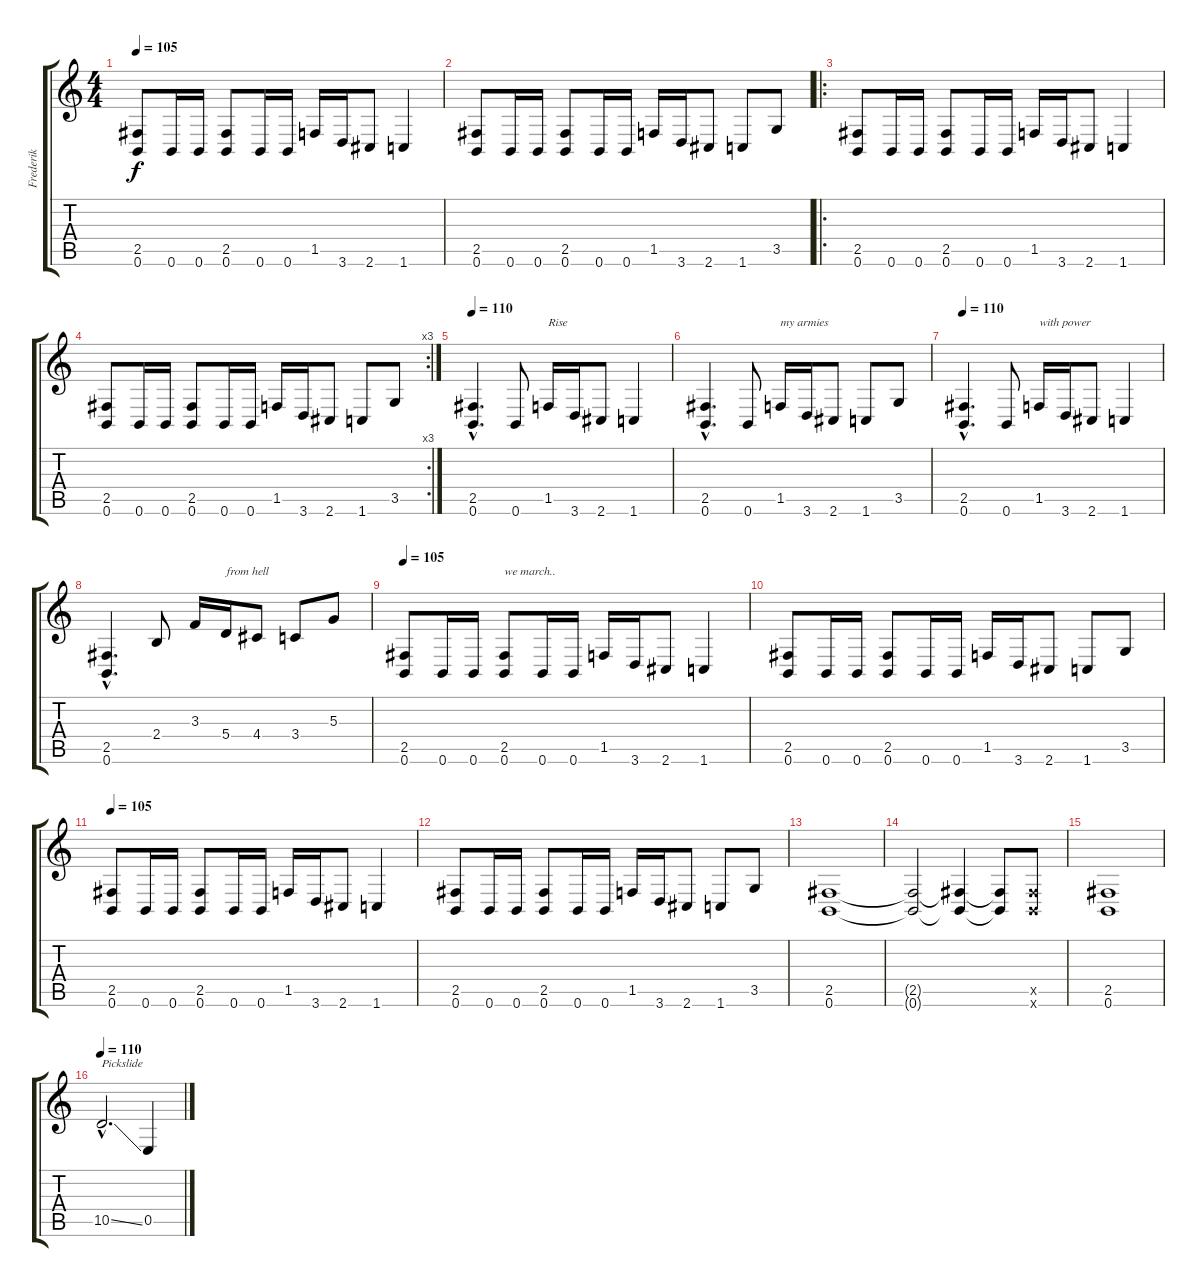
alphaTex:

\track ("Frederik" "Frederik") {instrument distortionguitar}
\staff {score tabs}
\tuning (B3 Gb3 D3 A2 E2 B1) {hide}
\ts (4 4)
\tempo 105
\clef g2
\ks c
(2.5 0.6).8{dy f instrument distortionguitar} 0.6.16 0.6.16 (2.5 0.6).8 0.6.16 0.6.16 1.5.16 3.6.16 2.6.8 1.6.4 |
(2.5 0.6).8 0.6.16 0.6.16 (2.5 0.6).8 0.6.16 0.6.16 1.5.16 3.6.16 2.6.8 1.6.8 3.5.8 |
\ro
(2.5 0.6).8 0.6.16 0.6.16 (2.5 0.6).8 0.6.16 0.6.16 1.5.16 3.6.16 2.6.8 1.6.4 |
\rc 3
(2.5 0.6).8 0.6.16 0.6.16 (2.5 0.6).8 0.6.16 0.6.16 1.5.16 3.6.16 2.6.8 1.6.8 3.5.8 |
\tempo 110
(2.5{hac} 0.6{hac}).4{d} 0.6.8 1.5.16{txt "Rise"} 3.6.16 2.6.8 1.6.4 |
(2.5{hac} 0.6{hac}).4{d} 0.6.8 1.5.16{txt "my armies"} 3.6.16 2.6.8 1.6.8 3.5.8 |
\tempo 110
(2.5{hac} 0.6{hac}).4{d} 0.6.8 1.5.16{txt "with power"} 3.6.16 2.6.8 1.6.4 |
(2.5{hac} 0.6{hac}).4{d} 2.4.8 3.3.16 5.4.16{txt "from hell"} 4.4.8 3.4.8 5.3.8 |
\tempo 105
(2.5 0.6).8 0.6.16 0.6.16 (2.5 0.6).8{txt "we march.."} 0.6.16 0.6.16 1.5.16 3.6.16 2.6.8 1.6.4 |
(2.5 0.6).8 0.6.16 0.6.16 (2.5 0.6).8 0.6.16 0.6.16 1.5.16 3.6.16 2.6.8 1.6.8 3.5.8 |
\tempo 105
(2.5 0.6).8 0.6.16 0.6.16 (2.5 0.6).8 0.6.16 0.6.16 1.5.16 3.6.16 2.6.8 1.6.4 |
(2.5 0.6).8 0.6.16 0.6.16 (2.5 0.6).8 0.6.16 0.6.16 1.5.16 3.6.16 2.6.8 1.6.8 3.5.8 |
(2.5 0.6).1 |
(2.5{t} 0.6{t}).2 (2.5{t} 0.6{t}).4 (2.5{t} 0.6{t}).8 (2.5{x} 0.6{x}).8 |
(2.5 0.6).1 |
\tempo 110
10.5{ss hac}.2{d txt "Pickslide"} 0.5.4
